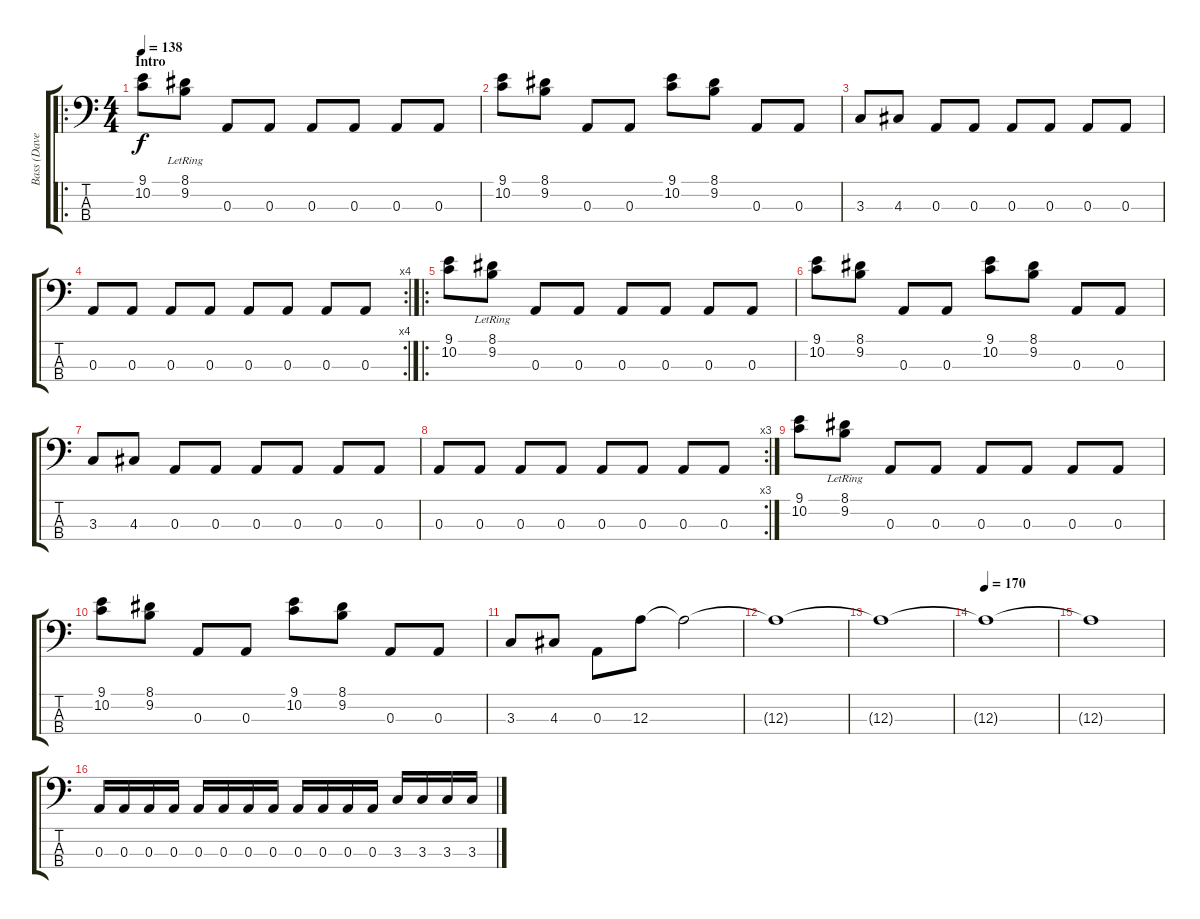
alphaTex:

\track ("Bass (Dave Ellefson)" "Bass (Dave") {instrument electricguitarmuted}
\staff {score tabs}
\tuning (G2 D2 A1 E1) {hide}
\ro
\ts (4 4)
\section ("" "Intro")
\tempo 138
\clef f4
\ks c
(9.1 10.2).8{dy f instrument electricguitarmuted} (8.1{lr} 9.2).8 0.3.8 0.3.8 0.3.8 0.3.8 0.3.8 0.3.8 |
(9.1 10.2).8 (8.1 9.2).8 0.3.8 0.3.8 (9.1 10.2).8 (8.1 9.2).8 0.3.8 0.3.8 |
3.3.8 4.3.8 0.3.8 0.3.8 0.3.8 0.3.8 0.3.8 0.3.8 |
\rc 4
0.3.8 0.3.8 0.3.8 0.3.8 0.3.8 0.3.8 0.3.8 0.3.8 |
\ro
(9.1 10.2).8 (8.1{lr} 9.2).8 0.3.8 0.3.8 0.3.8 0.3.8 0.3.8 0.3.8 |
(9.1 10.2).8 (8.1 9.2).8 0.3.8 0.3.8 (9.1 10.2).8 (8.1 9.2).8 0.3.8 0.3.8 |
3.3.8 4.3.8 0.3.8 0.3.8 0.3.8 0.3.8 0.3.8 0.3.8 |
\rc 3
0.3.8 0.3.8 0.3.8 0.3.8 0.3.8 0.3.8 0.3.8 0.3.8 |
(9.1 10.2).8 (8.1{lr} 9.2).8 0.3.8 0.3.8 0.3.8 0.3.8 0.3.8 0.3.8 |
(9.1 10.2).8 (8.1 9.2).8 0.3.8 0.3.8 (9.1 10.2).8 (8.1 9.2).8 0.3.8 0.3.8 |
3.3.8 4.3.8 0.3.8 12.3.8{instrument electricbasspick} 12.3{t}.2 |
12.3{t}.1 |
12.3{t}.1 |
\tempo 170
12.3{t}.1 |
12.3{t}.1 |
0.3.16 0.3.16 0.3.16 0.3.16 0.3.16 0.3.16 0.3.16 0.3.16 0.3.16 0.3.16 0.3.16 0.3.16 3.3.16 3.3.16 3.3.16 3.3.16
